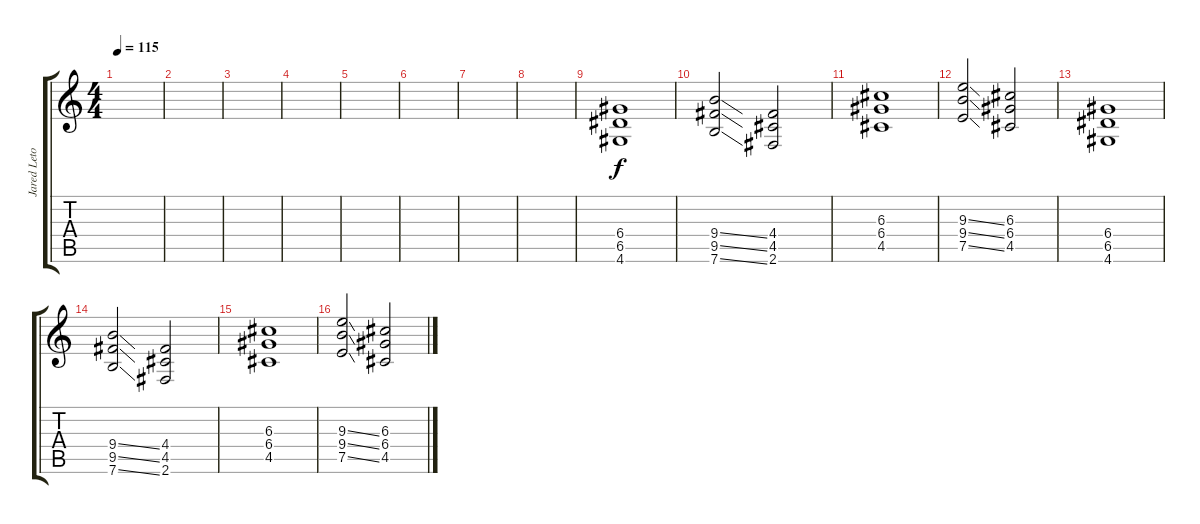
\track ("Jared Leto" "Jared Leto") {instrument distortionguitar}
\staff {score tabs}
\tuning (E4 B3 G3 D3 A2 E2) {hide}
\ts (4 4)
\tempo 115
\clef g2
\ks c
|
|
|
|
|
|
|
|
(6.4 6.5 4.6).1 |
(9.4{ss} 9.5{ss} 7.6{ss}).2 (4.4 4.5 2.6).2 |
(6.3 6.4 4.5).1 |
(9.3{ss} 9.4{ss} 7.5{ss}).2 (6.3 6.4 4.5).2 |
(6.4 6.5 4.6).1 |
(9.4{ss} 9.5{ss} 7.6{ss}).2 (4.4 4.5 2.6).2 |
(6.3 6.4 4.5).1 |
(9.3{ss} 9.4{ss} 7.5{ss}).2 (6.3 6.4 4.5).2
